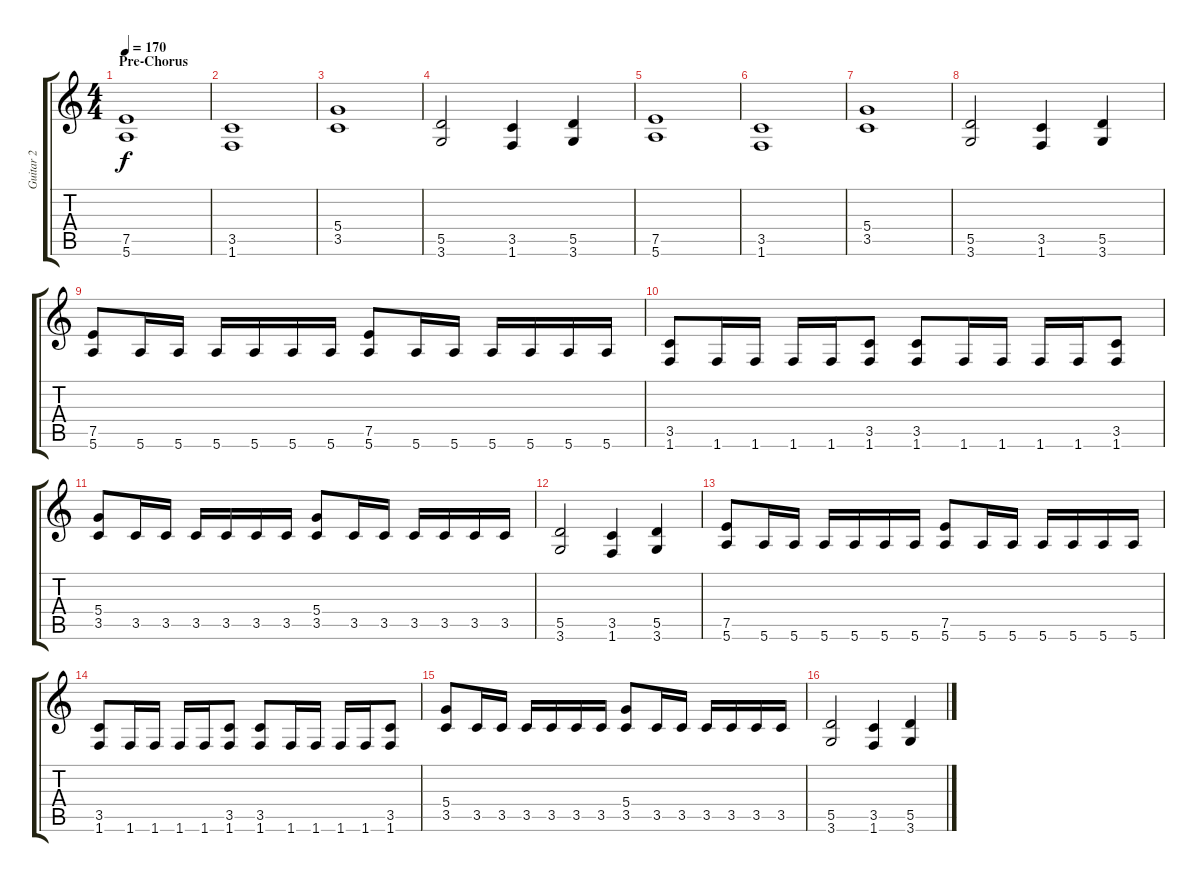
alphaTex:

\track ("Guitar 2" "Guitar 2") {instrument distortionguitar}
\staff {score tabs}
\tuning (E4 B3 G3 D3 A2 E2) {hide}
\ts (4 4)
\section ("" "Pre-Chorus")
\tempo 170
\clef g2
\ks c
(7.5 5.6).1{dy f} |
(3.5 1.6).1 |
(5.4 3.5).1 |
(5.5 3.6).2 (3.5 1.6).4 (5.5 3.6).4 |
(7.5 5.6).1 |
(3.5 1.6).1 |
(5.4 3.5).1 |
(5.5 3.6).2 (3.5 1.6).4 (5.5 3.6).4 |
(7.5 5.6).8 5.6.16 5.6.16 5.6.16 5.6.16 5.6.16 5.6.16 (7.5 5.6).8 5.6.16 5.6.16 5.6.16 5.6.16 5.6.16 5.6.16 |
(3.5 1.6).8 1.6.16 1.6.16 1.6.16 1.6.16 (3.5 1.6).8 (3.5 1.6).8 1.6.16 1.6.16 1.6.16 1.6.16 (3.5 1.6).8 |
(5.4 3.5).8 3.5.16 3.5.16 3.5.16 3.5.16 3.5.16 3.5.16 (5.4 3.5).8 3.5.16 3.5.16 3.5.16 3.5.16 3.5.16 3.5.16 |
(5.5 3.6).2 (3.5 1.6).4 (5.5 3.6).4 |
(7.5 5.6).8 5.6.16 5.6.16 5.6.16 5.6.16 5.6.16 5.6.16 (7.5 5.6).8 5.6.16 5.6.16 5.6.16 5.6.16 5.6.16 5.6.16 |
(3.5 1.6).8 1.6.16 1.6.16 1.6.16 1.6.16 (3.5 1.6).8 (3.5 1.6).8 1.6.16 1.6.16 1.6.16 1.6.16 (3.5 1.6).8 |
(5.4 3.5).8 3.5.16 3.5.16 3.5.16 3.5.16 3.5.16 3.5.16 (5.4 3.5).8 3.5.16 3.5.16 3.5.16 3.5.16 3.5.16 3.5.16 |
(5.5 3.6).2 (3.5 1.6).4 (5.5 3.6).4
